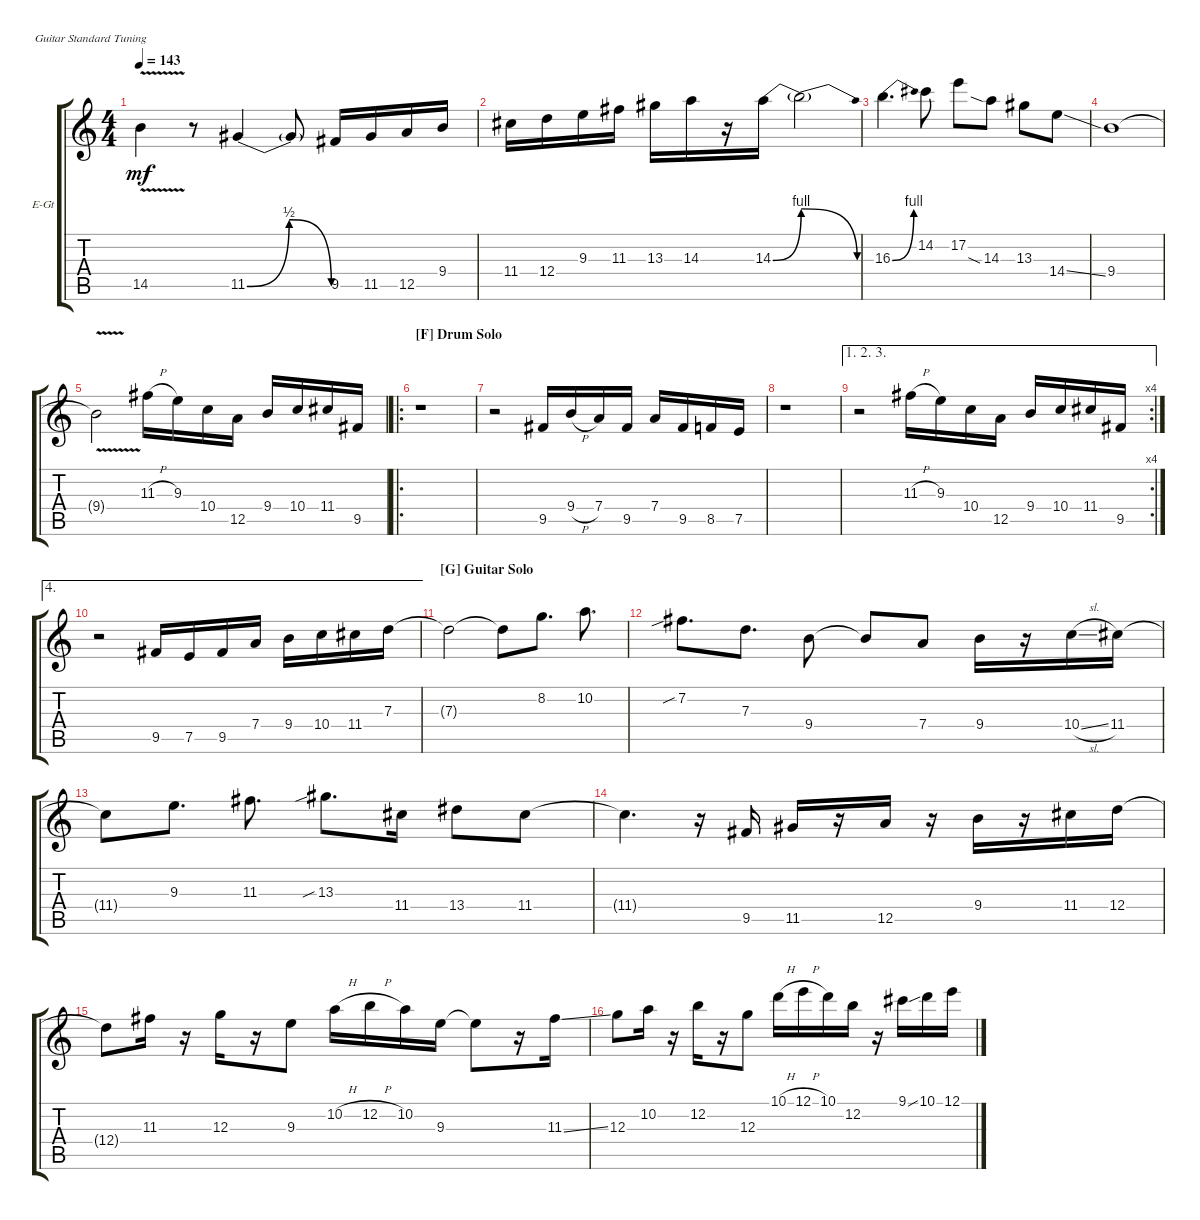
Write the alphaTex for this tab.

\defaultSystemsLayout 4
\bracketExtendMode groupsimilarinstruments
\firstSystemTrackNameOrientation horizontal
\otherSystemsTrackNameOrientation horizontal
\chordDiagramsInScore
\track ("Electric Guitar" "E-Gt") {instrument overdrivenguitar}
\staff {score tabs}
\tuning (E4 B3 G3 D3 A2 E2)
\ts (4 4)
\tempo 143
\clef g2
\ks c
14.5{v t}.4{dy mf} r.8 11.5{be (bendrelease 0 0 11.4 2 19.8 2 30.599999999999998 0) acc #}.4 11.5{t acc #}.8 9.5{acc #}.16 11.5{acc #}.16 12.5.16 9.4.16 |
11.4{acc #}.16 12.4.16 9.3.16 11.3{acc #}.16 13.3{acc #}.16 14.3.16 r.16 14.3{be (bend 0 0 15 4)}.16 14.3{be (release 49.8 4 58.199999999999996 0) t}.2 |
16.3{be (bend 0 0 39.6 4)}.4{d} 14.2{acc #}.8 17.2.8 14.3{sia}.8 13.3{acc #}.8 14.4{ss}.8 |
9.4.1 |
9.4{v t}.2 11.3{h acc #}.16 9.3.16 10.4.16 12.5.16 9.4.16 10.4.16 11.4{acc #}.16 9.5{acc #}.16 |
\ro
\section ("F" "Drum Solo")
r.1 |
r.2 9.5{acc #}.16 9.4{h}.16 7.4.16 9.5{acc #}.16 7.4.16 9.5{acc #}.16 8.5.16 7.5.16 |
r.1 |
\ae (1 2 3)
\rc 4
r.2 11.3{h acc #}.16 9.3.16 10.4.16 12.5.16 9.4.16 10.4.16 11.4{acc #}.16 9.5{acc #}.16 |
\ae 4
r.2 9.5{acc #}.16 7.5.16 9.5{acc #}.16 7.4.16 9.4.16 10.4.16 11.4{acc #}.16 7.3.16 |
\section ("G" "Guitar Solo")
7.3{t}.2 7.3{t}.8 8.2.8{d} 10.2.8{d} |
7.2{sib acc #}.8{d} 7.3.8{d} 9.4.8 9.4{t}.8 7.4.8 9.4.16 r.16 10.4{sl}.16 11.4{acc #}.16 |
11.4{t acc #}.8 9.3.8{d} 11.3{acc #}.8{d} 13.3{sib acc #}.8{d} 11.4{acc #}.16 13.4{acc #}.8 11.4{acc #}.8 |
11.4{t acc #}.4{d} r.16 9.5{acc #}.16 11.5{acc #}.16 r.16 12.5.16 r.16 9.4.16 r.16 11.4{acc #}.16 12.4.16 |
12.4{t}.8 11.3{acc #}.16 r.16 12.3.16 r.16 9.3.8 10.2{h}.16 12.2{h}.16 10.2.16 9.3.16 9.3{t}.8 r.16 11.3{ss acc #}.16 |
12.3.8 10.2.16 r.16 12.2.16 r.16 12.3.8 10.1{h}.16 12.1{h}.16 10.1.16 12.2.16 r.16 9.1{ss acc #}.16 10.1.16 12.1.16
